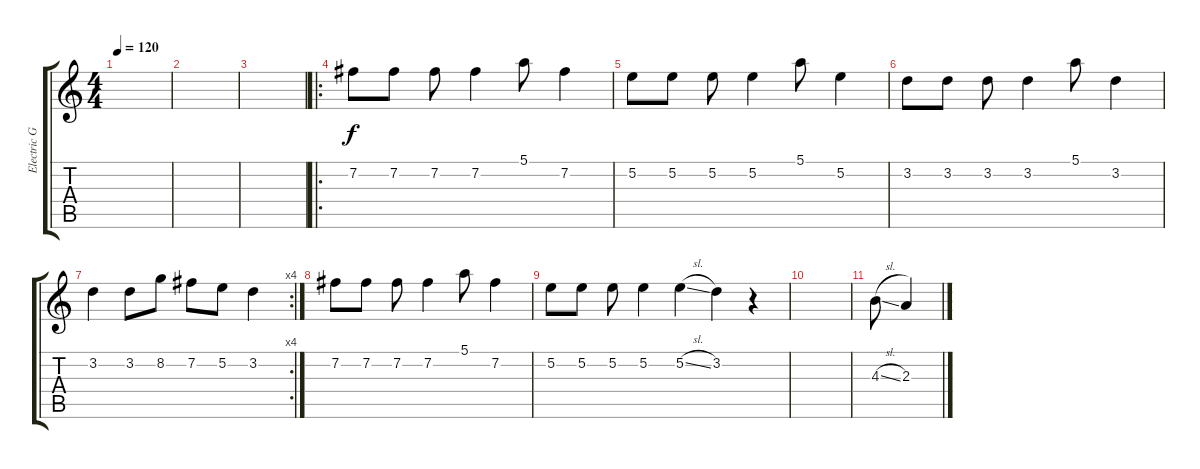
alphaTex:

\track ("Electric Guitar" "Electric G") {instrument electricguitarjazz}
\staff {score tabs}
\tuning (E4 B3 G3 D3 A2 E2) {hide}
\ts (4 4)
\tempo 120
\clef g2
\ks c
|
|
|
\ro
7.2.8 7.2.8 7.2.8 7.2.4 5.1.8 7.2.4 |
5.2.8 5.2.8 5.2.8 5.2.4 5.1.8 5.2.4 |
3.2.8 3.2.8 3.2.8 3.2.4 5.1.8 3.2.4 |
\rc 4
3.2.4 3.2.8 8.2.8 7.2.8 5.2.8 3.2.4 |
7.2.8 7.2.8 7.2.8 7.2.4 5.1.8 7.2.4 |
5.2.8 5.2.8 5.2.8 5.2.4 5.2{sl}.4 3.2.4 r.4 |
|
4.3{sl}.8 2.3.4
